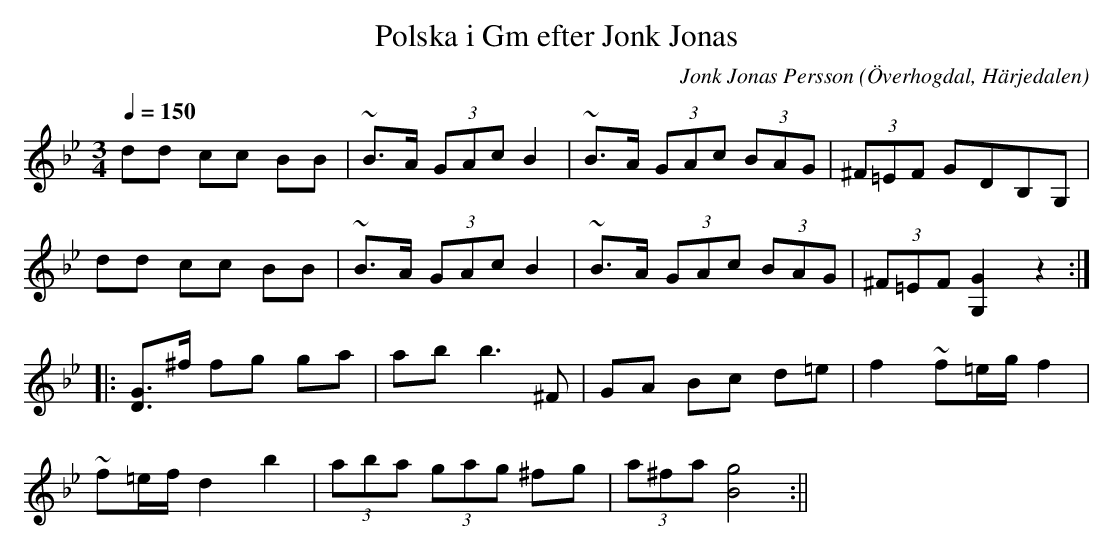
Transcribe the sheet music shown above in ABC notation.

X:1
T:Polska i Gm efter Jonk Jonas
O:Överhogdal, Härjedalen
Q:1/4=150
M:3/4
C:Jonk Jonas Persson
K:Gm
dd cc BB | ~B>A (3GAc B2 | ~B>A (3GAc (3BAG | (3^F=EF GDB,G,|
dd cc BB | ~B>A (3GAc B2 | ~B>A (3GAc (3BAG | (3^F=EF [G2G,2] z2 :||:
[DG]>^f fg ga | ab b2> ^F2 | GA Bc d=e | f2 ~f=e/2g/2 f2 |
~f=e/2f/2 d2 b2 | (3aba (3gag ^fg | (3a^fa [g4B4] :||
